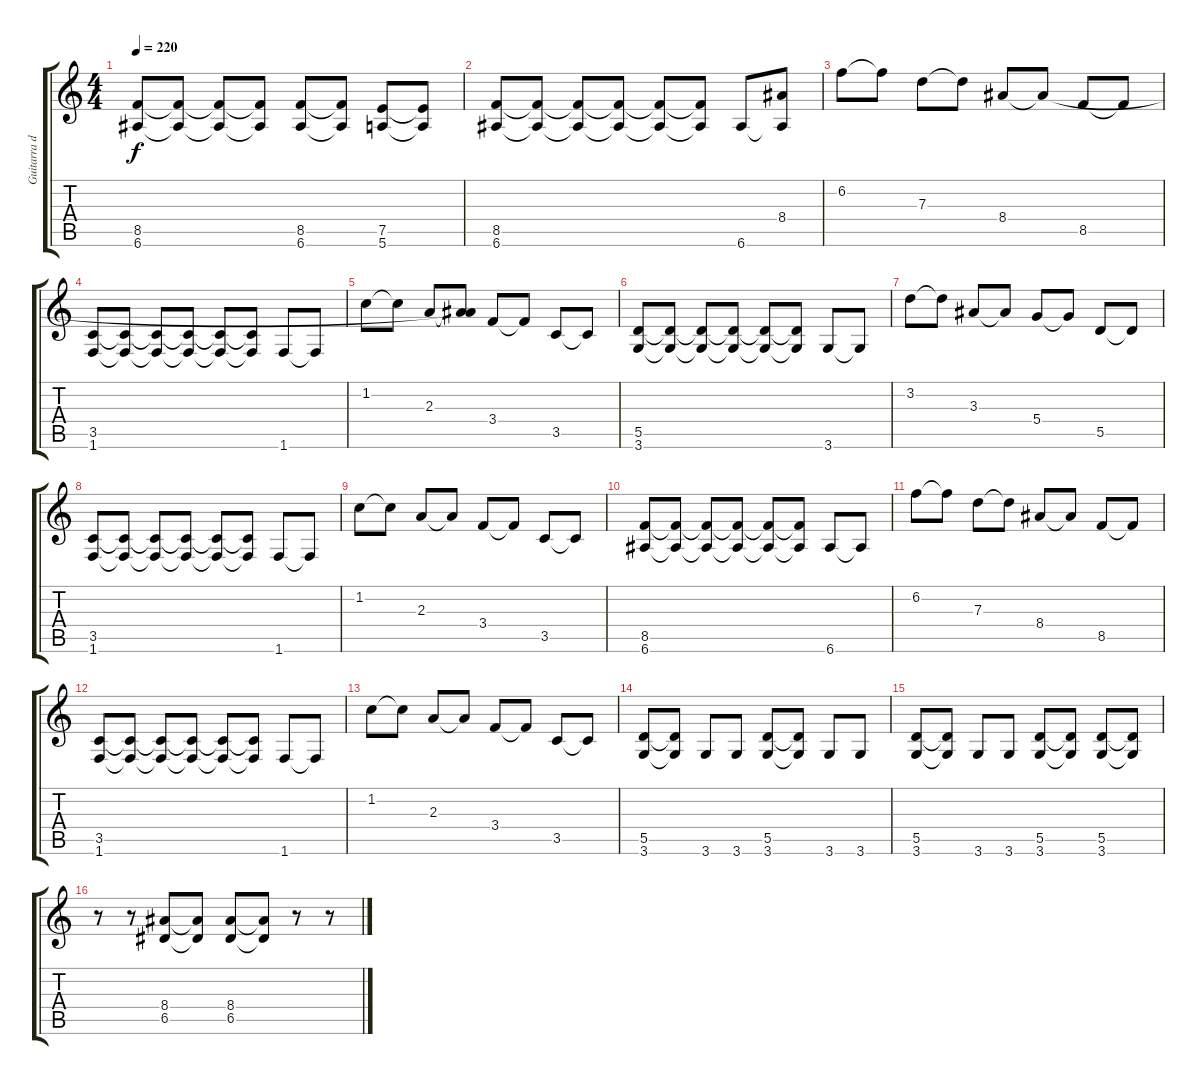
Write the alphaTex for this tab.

\track ("Guitarra distorcion" "Guitarra d") {instrument overdrivenguitar}
\staff {score tabs}
\tuning (E4 B3 G3 D3 A2 E2) {hide}
\ts (4 4)
\tempo 220
\clef g2
\ks c
(8.5 6.6).8{dy f} (8.5{t} 6.6{t}).8 (8.5{t} 6.6{t}).8 (8.5{t} 6.6{t}).8 (8.5 6.6).8 (8.5{t} 6.6{t}).8 (7.5 5.6).8 (7.5{t} 5.6{t}).8 |
(8.5 6.6).8 (8.5{t} 6.6{t}).8 (8.5{t} 6.6{t}).8 (8.5{t} 6.6{t}).8 (8.5{t} 6.6{t}).8 (8.5{t} 6.6{t}).8 6.6.8 (8.4 6.6{t}).8 |
6.2.8 6.2{t}.8 7.3.8 7.3{t}.8 8.4.8 8.4{t}.8 8.5.8 8.5{t}.8 |
(3.5 1.6).8 (3.5{t} 1.6{t}).8 (3.5{t} 1.6{t}).8 (3.5{t} 1.6{t}).8 (3.5{t} 1.6{t}).8 (3.5{t} 1.6{t}).8 1.6.8 1.6{t}.8 |
1.2.8 1.2{t}.8 2.3.8 (2.3{t} 8.4{t}).8 3.4.8 3.4{t}.8 3.5.8 3.5{t}.8 |
(5.5 3.6).8 (5.5{t} 3.6{t}).8 (5.5{t} 3.6{t}).8 (5.5{t} 3.6{t}).8 (5.5{t} 3.6{t}).8 (5.5{t} 3.6{t}).8 3.6.8 3.6{t}.8 |
3.2.8 3.2{t}.8 3.3.8 3.3{t}.8 5.4.8 5.4{t}.8 5.5.8 5.5{t}.8 |
(3.5 1.6).8 (3.5{t} 1.6{t}).8 (3.5{t} 1.6{t}).8 (3.5{t} 1.6{t}).8 (3.5{t} 1.6{t}).8 (3.5{t} 1.6{t}).8 1.6.8 1.6{t}.8 |
1.2.8 1.2{t}.8 2.3.8 2.3{t}.8 3.4.8 3.4{t}.8 3.5.8 3.5{t}.8 |
(8.5 6.6).8 (8.5{t} 6.6{t}).8 (8.5{t} 6.6{t}).8 (8.5{t} 6.6{t}).8 (8.5{t} 6.6{t}).8 (8.5{t} 6.6{t}).8 6.6.8 6.6{t}.8 |
6.2.8 6.2{t}.8 7.3.8 7.3{t}.8 8.4.8 8.4{t}.8 8.5.8 8.5{t}.8 |
(3.5 1.6).8 (3.5{t} 1.6{t}).8 (3.5{t} 1.6{t}).8 (3.5{t} 1.6{t}).8 (3.5{t} 1.6{t}).8 (3.5{t} 1.6{t}).8 1.6.8 1.6{t}.8 |
1.2.8 1.2{t}.8 2.3.8 2.3{t}.8 3.4.8 3.4{t}.8 3.5.8 3.5{t}.8 |
(5.5 3.6).8 (5.5{t} 3.6{t}).8 3.6.8 3.6.8 (5.5 3.6).8 (5.5{t} 3.6{t}).8 3.6.8 3.6.8 |
(5.5 3.6).8 (5.5{t} 3.6{t}).8 3.6.8 3.6.8 (5.5 3.6).8 (5.5{t} 3.6{t}).8 (5.5 3.6).8 (5.5{t} 3.6{t}).8 |
r.8 r.8 (8.4 6.5).8 (8.4{t} 6.5{t}).8 (8.4 6.5).8 (8.4{t} 6.5{t}).8 r.8 r.8
